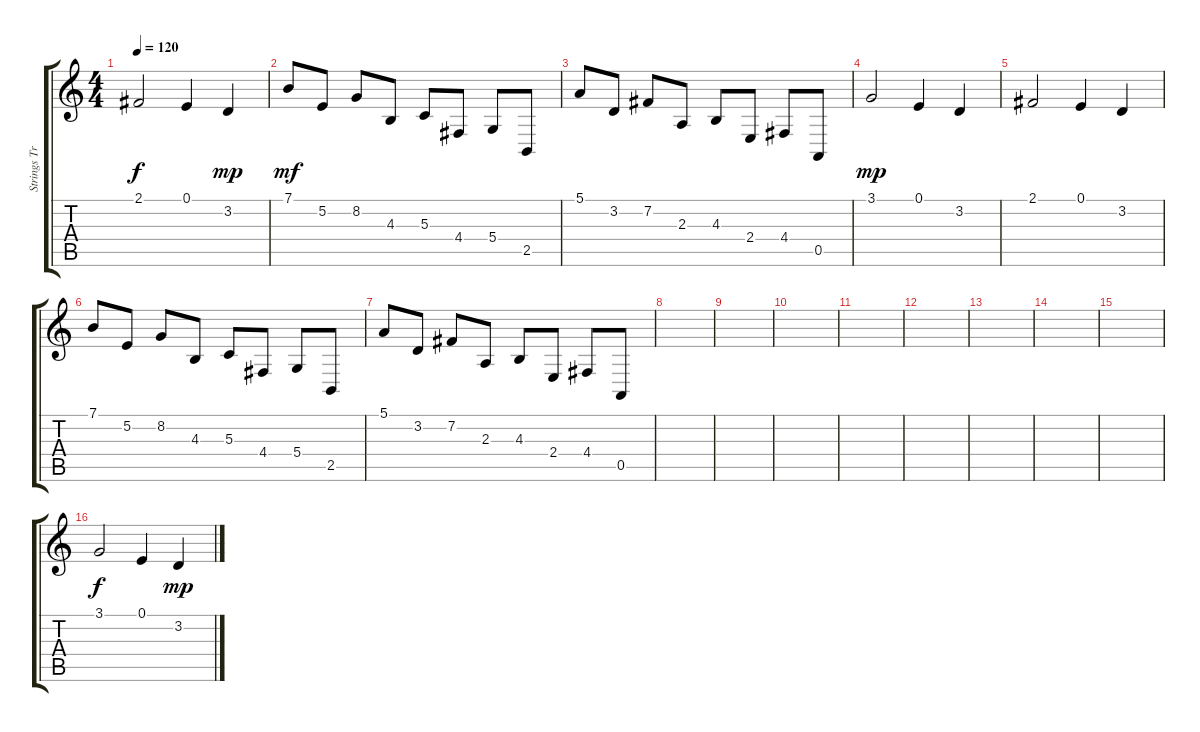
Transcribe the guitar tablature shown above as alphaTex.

\track ("Strings Trem" "Strings Tr") {instrument tremolostrings}
\staff {score tabs}
\tuning (E4 B3 G3 D3 A2 E2) {hide}
\ts (4 4)
\tempo 120
\clef g2
\ks c
2.1.2{dy f} 0.1.4 3.2.4{dy mp} |
7.1.8{dy mf} 5.2.8 8.2.8 4.3.8 5.3.8 4.4.8 5.4.8 2.5.8 |
5.1.8 3.2.8 7.2.8 2.3.8 4.3.8 2.4.8 4.4.8 0.5.8 |
3.1.2{dy mp} 0.1.4 3.2.4 |
2.1.2 0.1.4 3.2.4 |
7.1.8 5.2.8 8.2.8 4.3.8 5.3.8 4.4.8 5.4.8 2.5.8 |
5.1.8 3.2.8 7.2.8 2.3.8 4.3.8 2.4.8 4.4.8 0.5.8 |
|
|
|
|
|
|
|
|
3.1.2{dy f} 0.1.4 3.2.4{dy mp}
